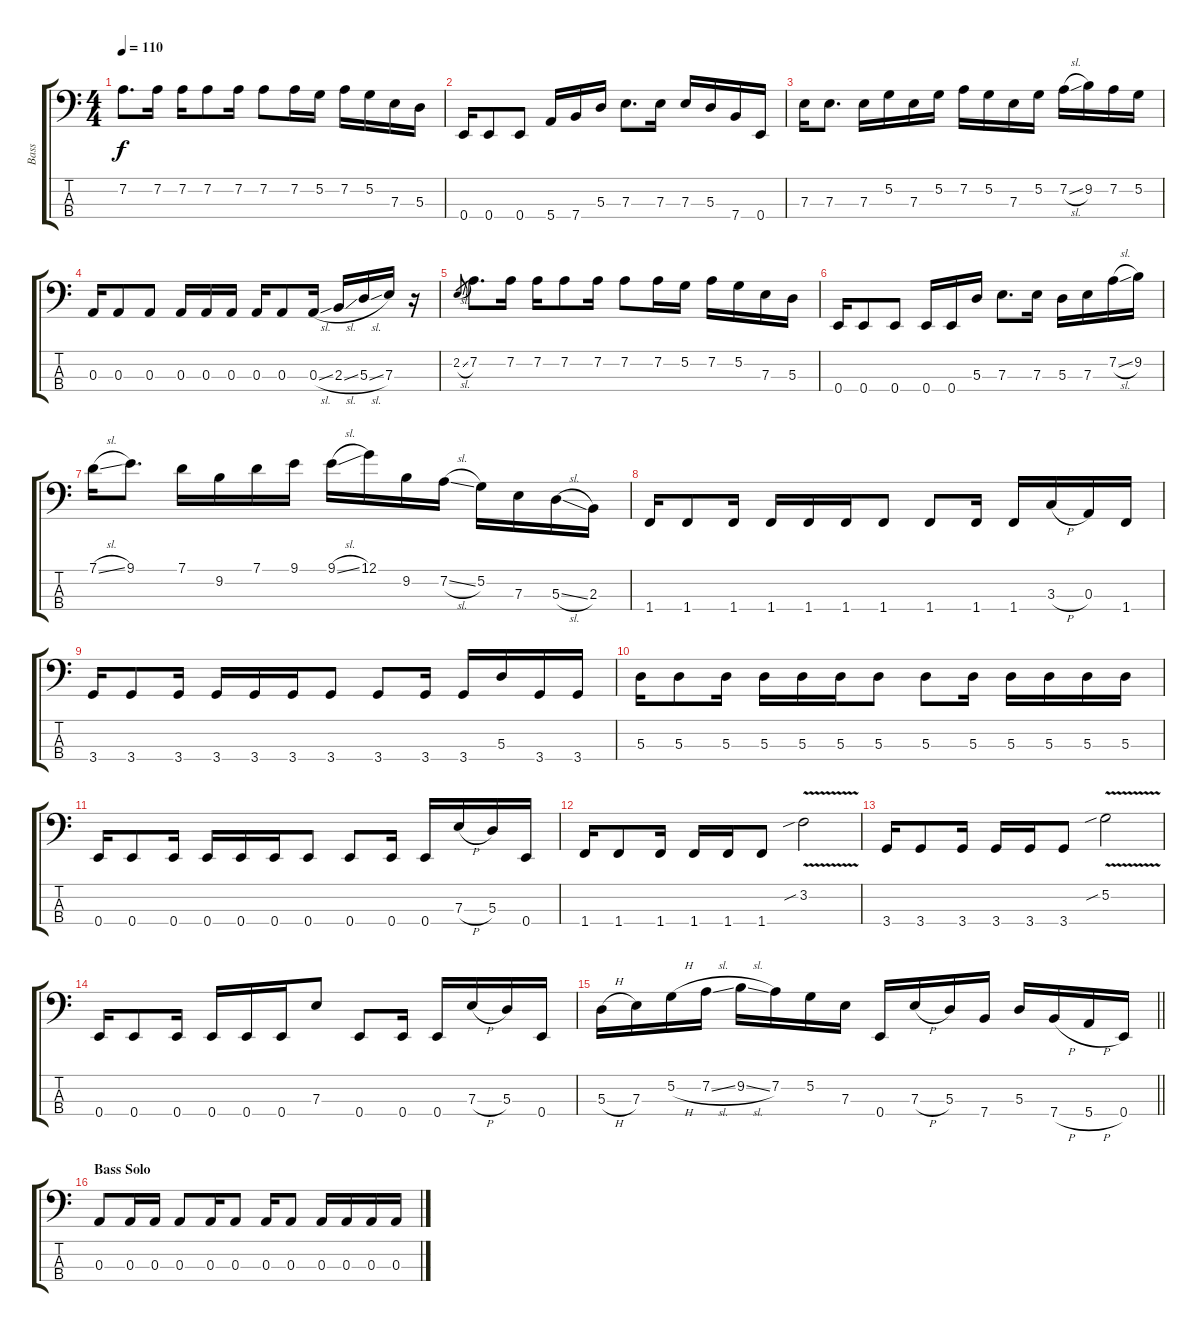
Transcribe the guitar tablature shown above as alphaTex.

\track ("Bass" "Bass") {instrument electricbassfinger}
\staff {score tabs}
\tuning (G2 D2 A1 E1) {hide}
\ts (4 4)
\tempo 110
\clef f4
\ks c
7.2.8{d dy f} 7.2.16 7.2.16 7.2.8 7.2.16 7.2.8 7.2.16 5.2.16 7.2.16 5.2.16 7.3.16 5.3.16 |
0.4.16 0.4.8 0.4.8 5.4.16 7.4.16 5.3.16 7.3.8{d} 7.3.16 7.3.16 5.3.16 7.4.16 0.4.16 |
7.3.16 7.3.8{d} 7.3.16 5.2.16 7.3.16 5.2.16 7.2.16 5.2.16 7.3.16 5.2.16 7.2{sl}.16 9.2.16 7.2.16 5.2.16 |
0.3.16 0.3.8 0.3.8 0.3.16 0.3.16 0.3.16 0.3.16 0.3.8 0.3{sl}.16 2.3{sl}.16 5.3{sl}.16 7.3.16 r.16 |
2.2{sl}.8{gr} 7.2.8{d} 7.2.16 7.2.16 7.2.8 7.2.16 7.2.8 7.2.16 5.2.16 7.2.16 5.2.16 7.3.16 5.3.16 |
0.4.16 0.4.8 0.4.8 0.4.16 0.4.16 5.3.16 7.3.8{d} 7.3.16 5.3.16 7.3.16 7.2{sl}.16 9.2.16 |
7.1{sl}.16 9.1.8{d} 7.1.16 9.2.16 7.1.16 9.1.16 9.1{sl}.16 12.1.16 9.2.16 7.2{sl}.16 5.2.16 7.3.16 5.3{sl}.16 2.3.16 |
1.4.16 1.4.8 1.4.16 1.4.16 1.4.16 1.4.16 1.4.8 1.4.8 1.4.16 1.4.16 3.3{h}.16 0.3.16 1.4.16 |
3.4.16 3.4.8 3.4.16 3.4.16 3.4.16 3.4.16 3.4.8 3.4.8 3.4.16 3.4.16 5.3.16 3.4.16 3.4.16 |
5.3.16 5.3.8 5.3.16 5.3.16 5.3.16 5.3.16 5.3.8 5.3.8 5.3.16 5.3.16 5.3.16 5.3.16 5.3.16 |
0.4.16 0.4.8 0.4.16 0.4.16 0.4.16 0.4.16 0.4.8 0.4.8 0.4.16 0.4.16 7.3{h}.16 5.3.16 0.4.16 |
1.4.16 1.4.8 1.4.16 1.4.16 1.4.16 1.4.8 3.2{v sib}.2 |
3.4.16 3.4.8 3.4.16 3.4.16 3.4.16 3.4.8 5.2{v sib}.2 |
0.4.16 0.4.8 0.4.16 0.4.16 0.4.16 0.4.16 7.3.8 0.4.8 0.4.16 0.4.16 7.3{h}.16 5.3.16 0.4.16 |
\barLineRight lightlight
5.3{h}.16 7.3.16 5.2{h}.16 7.2{sl}.16 9.2{sl}.16 7.2.16 5.2.16 7.3.16 0.4.16 7.3{h}.16 5.3.16 7.4.16 5.3.16 7.4{h}.16 5.4{h}.16 0.4.16 |
\section ("" "Bass Solo")
0.3.8 0.3.16 0.3.16 0.3.8 0.3.16 0.3.8 0.3.16 0.3.8 0.3.16 0.3.16 0.3.16 0.3.16
